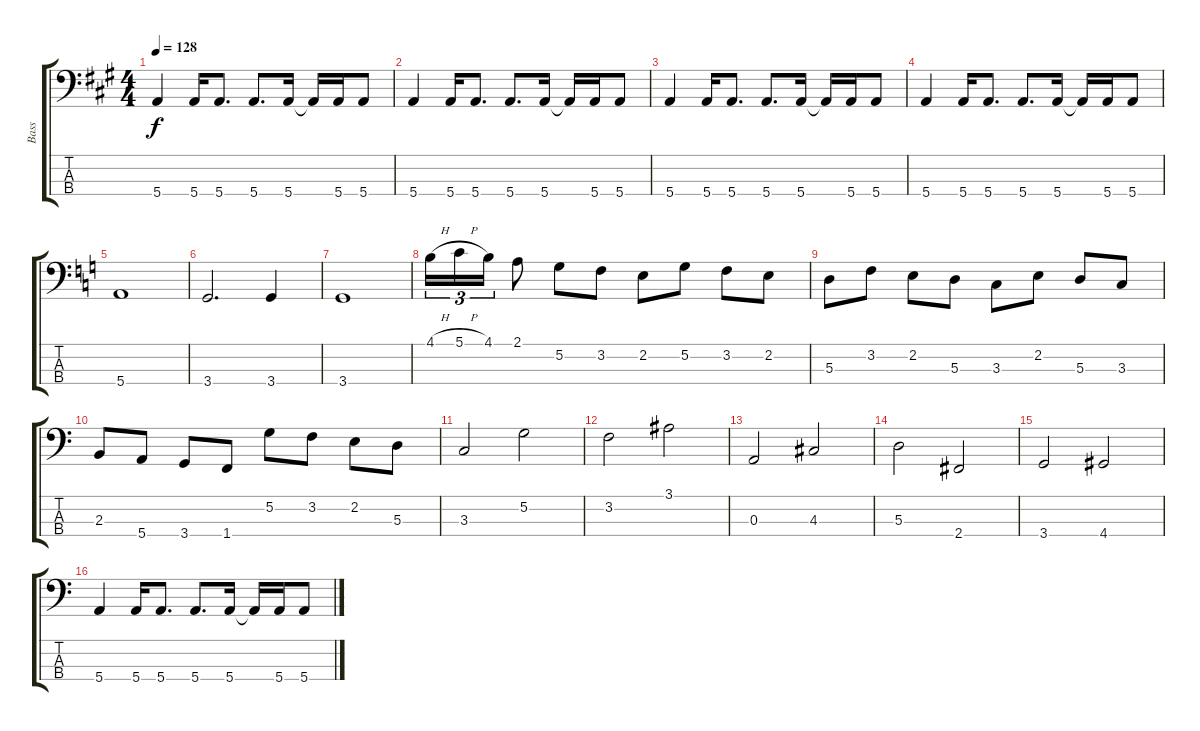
\track ("Bass" "Bass") {instrument electricbassfinger}
\staff {score tabs}
\tuning (G2 D2 A1 E1) {hide}
\ts (4 4)
\tempo 128
\clef f4
\ks a
5.4.4{dy f} 5.4.16 5.4.8{d} 5.4.8{d} 5.4.16 5.4{t}.16 5.4.16 5.4.8 |
5.4.4 5.4.16 5.4.8{d} 5.4.8{d} 5.4.16 5.4{t}.16 5.4.16 5.4.8 |
5.4.4 5.4.16 5.4.8{d} 5.4.8{d} 5.4.16 5.4{t}.16 5.4.16 5.4.8 |
5.4.4 5.4.16 5.4.8{d} 5.4.8{d} 5.4.16 5.4{t}.16 5.4.16 5.4.8 |
\ks c
5.4.1 |
3.4.2{d} 3.4.4 |
3.4.1 |
4.1{h}.16{tu (3 2)} 5.1{h}.16{tu (3 2)} 4.1.16{tu (3 2)} 2.1.8 5.2.8 3.2.8 2.2.8 5.2.8 3.2.8 2.2.8 |
5.3.8 3.2.8 2.2.8 5.3.8 3.3.8 2.2.8 5.3.8 3.3.8 |
2.3.8 5.4.8 3.4.8 1.4.8 5.2.8 3.2.8 2.2.8 5.3.8 |
3.3.2 5.2.2 |
3.2.2 3.1.2 |
0.3.2 4.3.2 |
5.3.2 2.4.2 |
3.4.2 4.4.2 |
5.4.4 5.4.16 5.4.8{d} 5.4.8{d} 5.4.16 5.4{t}.16 5.4.16 5.4.8
